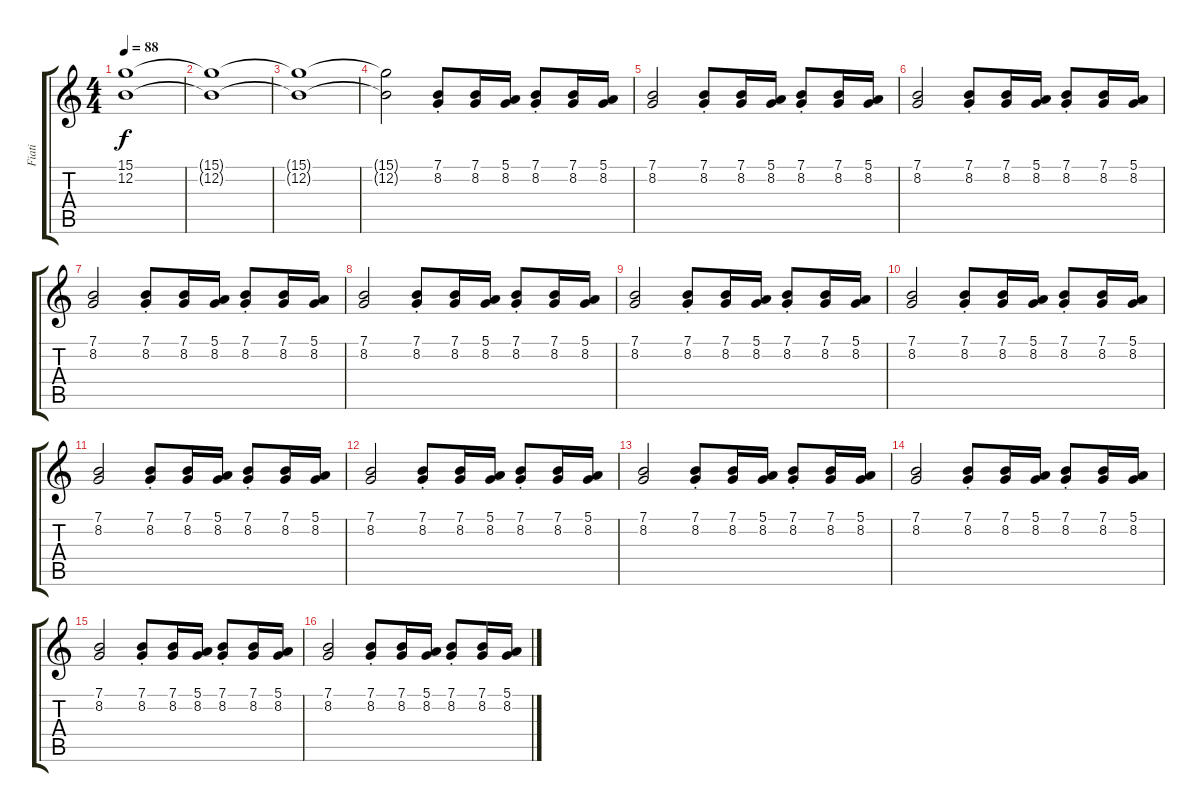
\track ("Fiati" "Fiati") {instrument flute}
\staff {score tabs}
\tuning (E4 B3 G3 D3 A2 E2) {hide}
\ts (4 4)
\tempo 88
\clef g2
\ks c
(15.1{t} 12.2{t}).1{dy f} |
(15.1{t} 12.2{t}).1 |
(15.1{t} 12.2{t}).1 |
(15.1{t} 12.2{t}).2 (7.1{st} 8.2{st}).8 (7.1 8.2).16 (5.1 8.2).16 (7.1{st} 8.2{st}).8 (7.1 8.2).16 (5.1 8.2).16 |
(7.1 8.2).2 (7.1{st} 8.2{st}).8 (7.1 8.2).16 (5.1 8.2).16 (7.1{st} 8.2{st}).8 (7.1 8.2).16 (5.1 8.2).16 |
(7.1 8.2).2 (7.1{st} 8.2{st}).8 (7.1 8.2).16 (5.1 8.2).16 (7.1{st} 8.2{st}).8 (7.1 8.2).16 (5.1 8.2).16 |
(7.1 8.2).2 (7.1{st} 8.2{st}).8 (7.1 8.2).16 (5.1 8.2).16 (7.1{st} 8.2{st}).8 (7.1 8.2).16 (5.1 8.2).16 |
(7.1 8.2).2 (7.1{st} 8.2{st}).8 (7.1 8.2).16 (5.1 8.2).16 (7.1{st} 8.2{st}).8 (7.1 8.2).16 (5.1 8.2).16 |
(7.1 8.2).2 (7.1{st} 8.2{st}).8 (7.1 8.2).16 (5.1 8.2).16 (7.1{st} 8.2{st}).8 (7.1 8.2).16 (5.1 8.2).16 |
(7.1 8.2).2 (7.1{st} 8.2{st}).8 (7.1 8.2).16 (5.1 8.2).16 (7.1{st} 8.2{st}).8 (7.1 8.2).16 (5.1 8.2).16 |
(7.1 8.2).2 (7.1{st} 8.2{st}).8 (7.1 8.2).16 (5.1 8.2).16 (7.1{st} 8.2{st}).8 (7.1 8.2).16 (5.1 8.2).16 |
(7.1 8.2).2 (7.1{st} 8.2{st}).8 (7.1 8.2).16 (5.1 8.2).16 (7.1{st} 8.2{st}).8 (7.1 8.2).16 (5.1 8.2).16 |
(7.1 8.2).2 (7.1{st} 8.2{st}).8 (7.1 8.2).16 (5.1 8.2).16 (7.1{st} 8.2{st}).8 (7.1 8.2).16 (5.1 8.2).16 |
(7.1 8.2).2 (7.1{st} 8.2{st}).8 (7.1 8.2).16 (5.1 8.2).16 (7.1{st} 8.2{st}).8 (7.1 8.2).16 (5.1 8.2).16 |
(7.1 8.2).2 (7.1{st} 8.2{st}).8 (7.1 8.2).16 (5.1 8.2).16 (7.1{st} 8.2{st}).8 (7.1 8.2).16 (5.1 8.2).16 |
(7.1 8.2).2 (7.1{st} 8.2{st}).8 (7.1 8.2).16 (5.1 8.2).16 (7.1{st} 8.2{st}).8 (7.1 8.2).16 (5.1 8.2).16
